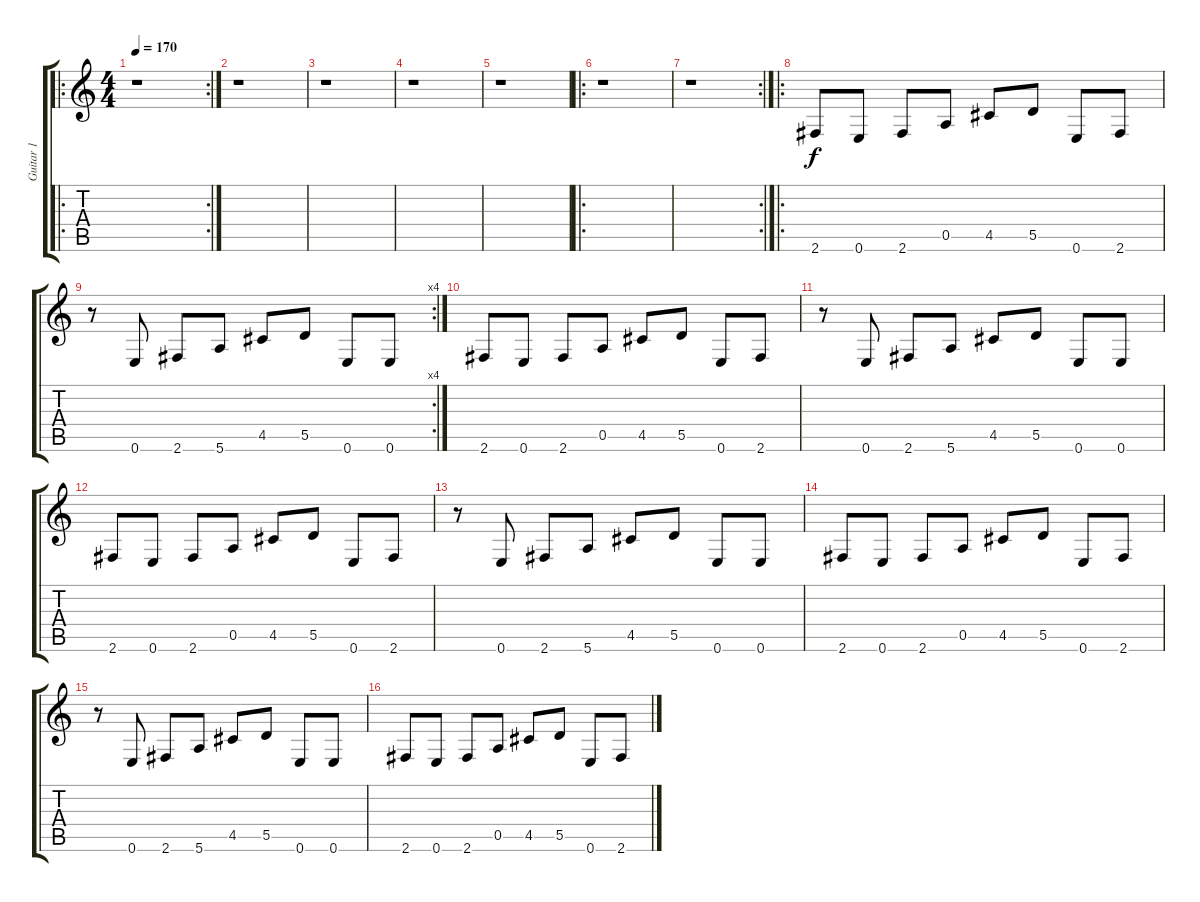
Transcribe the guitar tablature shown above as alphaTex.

\track ("Guitar 1" "Guitar 1") {instrument distortionguitar}
\staff {score tabs}
\tuning (E4 B3 G3 D3 A2 E2) {hide}
\ro
\rc 2
\ts (4 4)
\tempo 170
\clef g2
\ks c
r.1{dy f instrument distortionguitar} |
r.1 |
r.1 |
r.1 |
r.1 |
\ro
r.1 |
\rc 2
r.1 |
\ro
2.6.8 0.6.8 2.6.8 0.5.8 4.5.8 5.5.8 0.6.8 2.6.8 |
\rc 4
r.8 0.6.8 2.6.8 5.6.8 4.5.8 5.5.8 0.6.8 0.6.8 |
2.6.8 0.6.8 2.6.8 0.5.8 4.5.8 5.5.8 0.6.8 2.6.8 |
r.8 0.6.8 2.6.8 5.6.8 4.5.8 5.5.8 0.6.8 0.6.8 |
2.6.8 0.6.8 2.6.8 0.5.8 4.5.8 5.5.8 0.6.8 2.6.8 |
r.8 0.6.8 2.6.8 5.6.8 4.5.8 5.5.8 0.6.8 0.6.8 |
2.6.8 0.6.8 2.6.8 0.5.8 4.5.8 5.5.8 0.6.8 2.6.8 |
r.8 0.6.8 2.6.8 5.6.8 4.5.8 5.5.8 0.6.8 0.6.8 |
2.6.8 0.6.8 2.6.8 0.5.8 4.5.8 5.5.8 0.6.8 2.6.8
